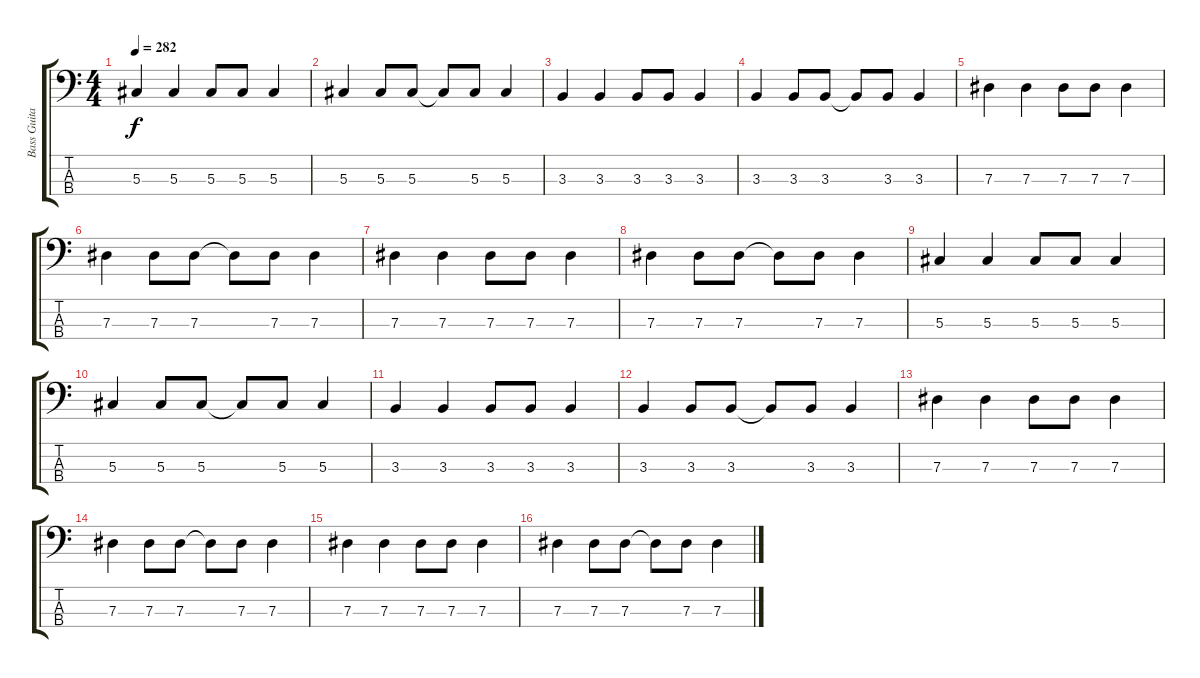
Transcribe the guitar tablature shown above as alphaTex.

\track ("Bass Guitar" "Bass Guita") {instrument electricbasspick}
\staff {score tabs}
\tuning (Gb2 Db2 Ab1 Eb1) {hide}
\ts (4 4)
\tempo 282
\clef f4
\ks c
5.3.4{dy f} 5.3.4 5.3.8 5.3.8 5.3.4 |
5.3.4 5.3.8 5.3.8 5.3{t}.8 5.3.8 5.3.4 |
3.3.4 3.3.4 3.3.8 3.3.8 3.3.4 |
3.3.4 3.3.8 3.3.8 3.3{t}.8 3.3.8 3.3.4 |
7.3.4 7.3.4 7.3.8 7.3.8 7.3.4 |
7.3.4 7.3.8 7.3.8 7.3{t}.8 7.3.8 7.3.4 |
7.3.4 7.3.4 7.3.8 7.3.8 7.3.4 |
7.3.4 7.3.8 7.3.8 7.3{t}.8 7.3.8 7.3.4 |
5.3.4 5.3.4 5.3.8 5.3.8 5.3.4 |
5.3.4 5.3.8 5.3.8 5.3{t}.8 5.3.8 5.3.4 |
3.3.4 3.3.4 3.3.8 3.3.8 3.3.4 |
3.3.4 3.3.8 3.3.8 3.3{t}.8 3.3.8 3.3.4 |
7.3.4 7.3.4 7.3.8 7.3.8 7.3.4 |
7.3.4 7.3.8 7.3.8 7.3{t}.8 7.3.8 7.3.4 |
7.3.4 7.3.4 7.3.8 7.3.8 7.3.4 |
7.3.4 7.3.8 7.3.8 7.3{t}.8 7.3.8 7.3.4
